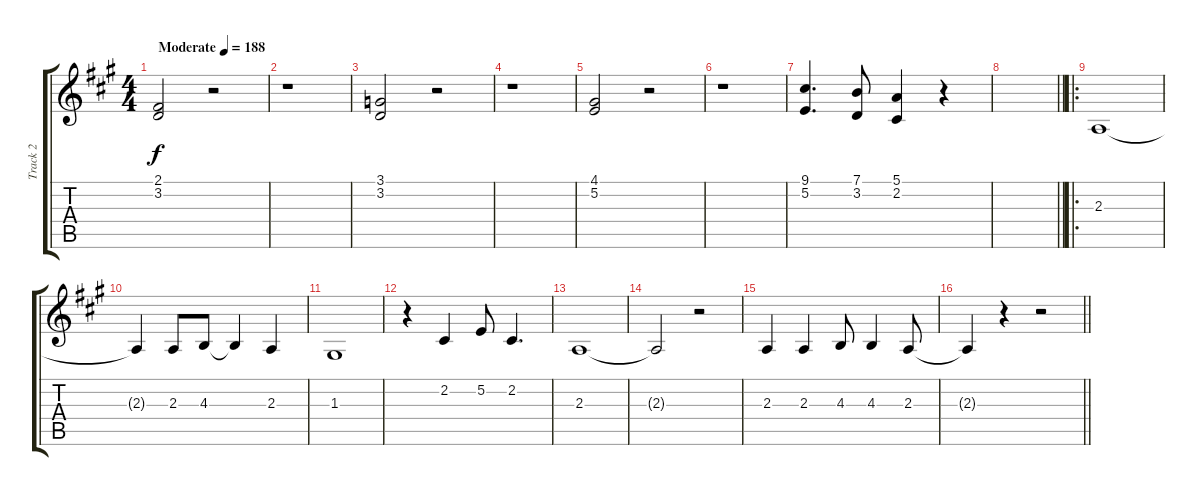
\track ("Track 2" "Track 2") {instrument altosax}
\staff {score tabs}
\tuning (E4 B3 G3 D3 A2 E2) {hide}
\ts (4 4)
\tempo (188 "Moderate")
\clef g2
\ks a
(2.1 3.2).2{dy f instrument altosax} r.2 |
r.1 |
(3.1 3.2).2 r.2 |
r.1 |
(4.1 5.2).2 r.2 |
r.1 |
(9.1 5.2).4{d} (7.1 3.2).8 (5.1 2.2).4 r.4 |
\barLineRight lightlight
|
\ro
2.3.1 |
2.3{t}.4 2.3.8 4.3.8 4.3{t}.4 2.3.4 |
1.3.1 |
r.4 2.2.4 5.2.8 2.2.4{d} |
2.3.1 |
2.3{t}.2 r.2 |
2.3.4 2.3.4 4.3.8 4.3.4 2.3.8 |
\barLineRight lightlight
2.3{t}.4 r.4 r.2
